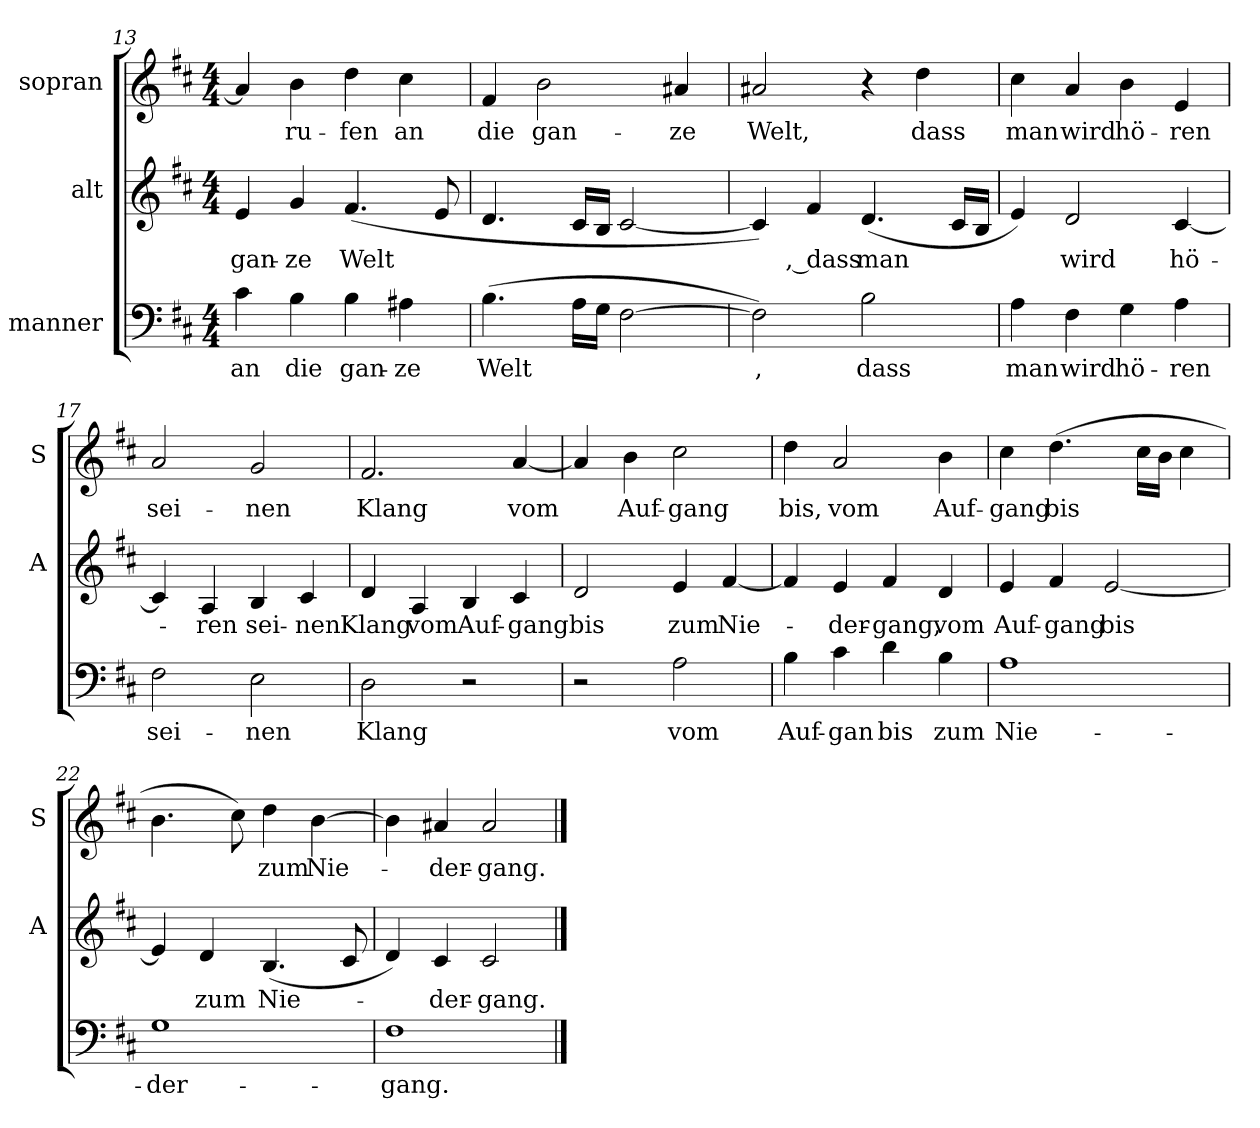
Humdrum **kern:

**kern	**text	**kern	**text	**kern	**text
*part3	*part3	*part2	*part2	*part1	*part1
*staff3	*staff3	*staff2	*staff2	*staff1	*staff1
*I"manner	*	*I"alt	*	*I"sopran	*
*	*	*I'A	*	*I'S	*
*clefF4	*	*clefG2	*	*clefG2	*
*k[f#c#]	*	*k[f#c#]	*	*k[f#c#]	*
*M4/4	*	*M4/4	*	*M4/4	*
=13	=13	=13	=13	=13	=13
4c#\	an	4e/	gan-	4a/]	.
4B\	die	4g/	-ze	4b\	ru-
4B\	gan-	(4.f#/	Welt	4dd\	-fen
4A#X\	-ze	.	.	4cc#\	an
.	.	8e/	.	.	.
=14	=14	=14	=14	=14	=14
(4.B\	Welt	4.d/	.	4f#/	die
.	.	.	.	2b\	gan-
16A\LL	.	16c#/LL	.	.	.
16G\JJ	.	16B/JJ	.	.	.
[2F#\	.	[2c#/	.	.	.
.	.	.	.	4a#X/	-ze
=15	=15	=15	=15	=15	=15
2F#\])	,	4c#/])	.	2a#X/	Welt,
.	.	4f#/	, dass	.	.
2B\	dass	(4.d/	man	4r	.
.	.	.	.	4dd\	dass
.	.	16c#/LL	.	.	.
.	.	16B/JJ	.	.	.
=16	=16	=16	=16	=16	=16
4A\	man	4e/)	.	4cc#\	man
4F#\	wird	2d/	wird	4a/	wird
4G\	hö-	.	.	4b\	hö-
4A\	-ren	[4c#/	hö-	4e/	-ren
=17	=17	=17	=17	=17	=17
2F#\	sei-	4c#/]	.	2a/	sei-
.	.	4A/	-ren	.	.
2E\	-nen	4B/	sei-	2g/	-nen
.	.	4c#/	-nen	.	.
=18	=18	=18	=18	=18	=18
2D\	Klang	4d/	Klang	2.f#/	Klang
.	.	4A/	vom	.	.
2r	.	4B/	Auf-	.	.
.	.	4c#/	-gang	[4a/	vom
=19	=19	=19	=19	=19	=19
2r	.	2d/	bis	4a/]	.
.	.	.	.	4b\	Auf-
2A\	vom	4e/	zum	2cc#\	-gang
.	.	[4f#/	Nie-	.	.
=20	=20	=20	=20	=20	=20
4B\	Auf-	4f#/]	.	4dd\	bis,
4c#\	-gan	4e/	-der-	2a/	vom
4d\	bis	4f#/	-gang,	.	.
4B\	zum	4d/	vom	4b\	Auf-
=21	=21	=21	=21	=21	=21
1A	Nie-	4e/	Auf-	4cc#\	-gang
.	.	4f#/	-gang	(4.dd\	bis
.	.	[2e/	bis	.	.
.	.	.	.	16cc#\LL	.
.	.	.	.	16b\JJ	.
.	.	.	.	4cc#\	.
=22	=22	=22	=22	=22	=22
1G	-der-	4e/]	.	4.b\	.
.	.	4d/	zum	.	.
.	.	.	.	8cc#\)	.
.	.	(4.B/	Nie-	4dd\	zum
.	.	.	.	[4b\	Nie-
.	.	8c#/	.	.	.
=23	=23	=23	=23	=23	=23
1F#	-gang.	4d/)	.	4b\]	.
.	.	4c#/	-der-	4a#X/	-der-
.	.	2c#/	-gang.	2a#/	-gang.
==	==	==	==	==	==
*-	*-	*-	*-	*-	*-
